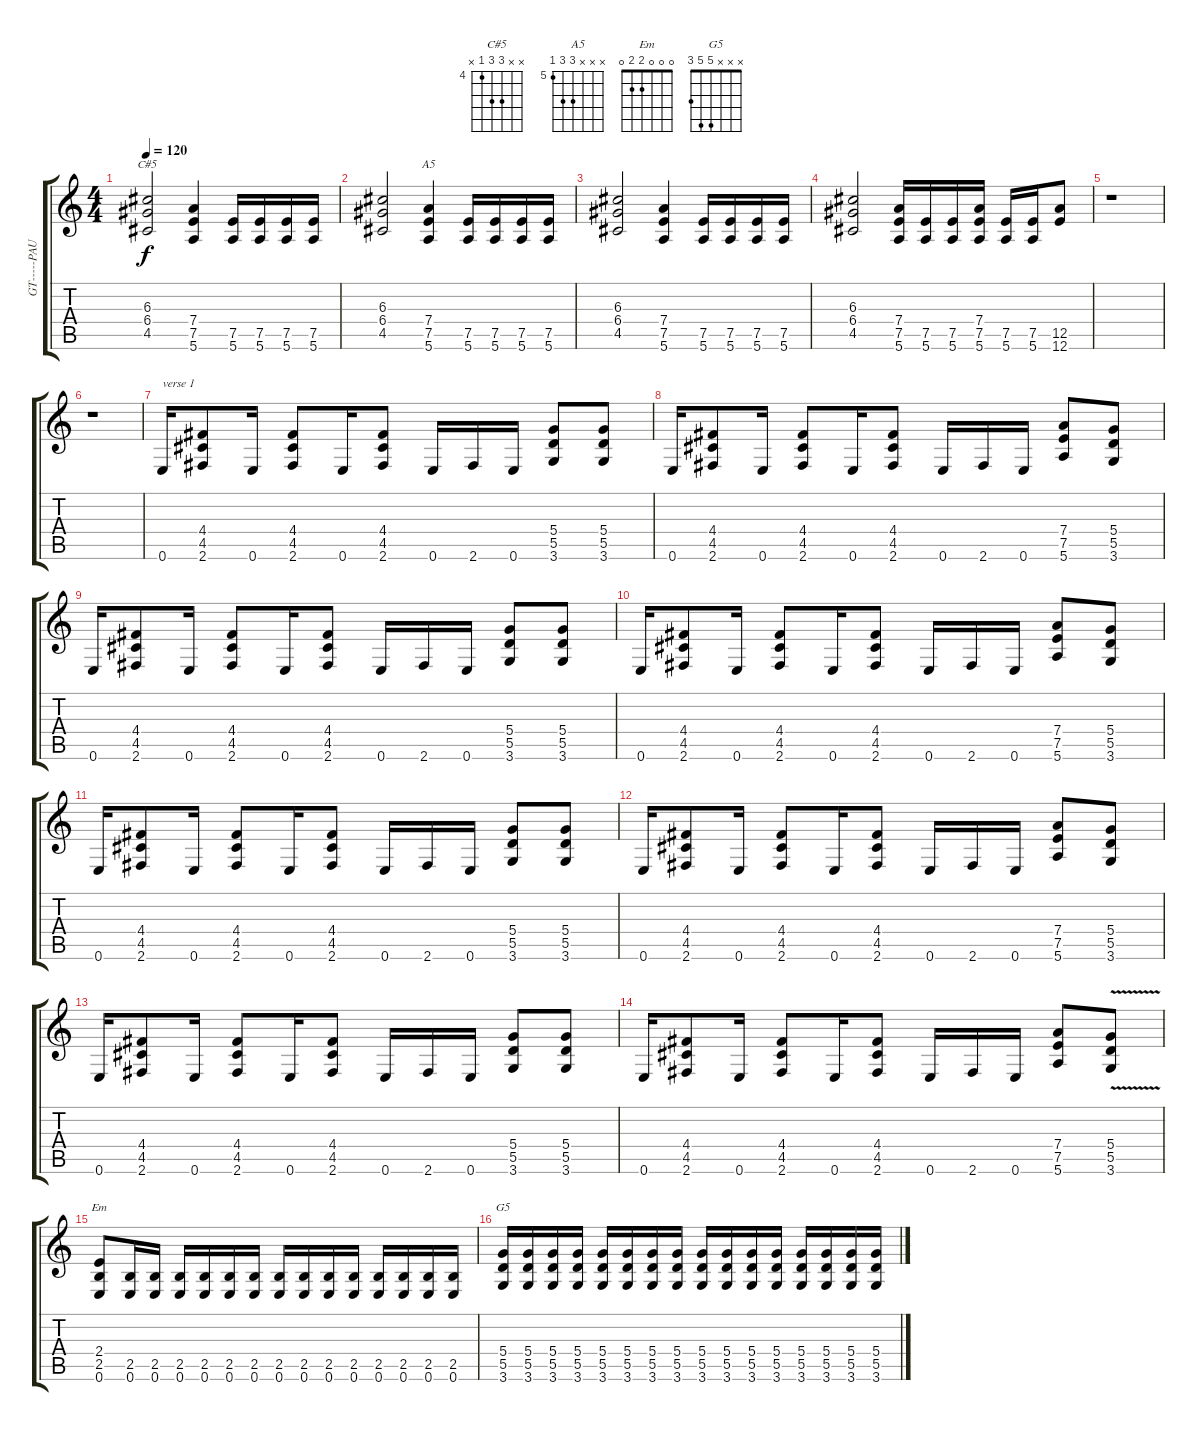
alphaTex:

\track ("GT-----PAUL" "GT-----PAU") {instrument overdrivenguitar}
\staff {score tabs}
\tuning (E4 B3 G3 D3 A2 E2) {hide}
\chord ("C#5" x x 6 6 4 x) {firstfret 4}
\chord ("A5" x x x 7 7 5) {firstfret 5}
\chord ("Em" 0 0 0 2 2 0)
\chord ("G5" x x x 5 5 3)
\ts (4 4)
\tempo 120
\clef g2
\ks c
(6.3 6.4 4.5).2{ch "C#5" dy f} (7.4 7.5 5.6).4 (7.5 5.6).16 (7.5 5.6).16 (7.5 5.6).16 (7.5 5.6).16 |
(6.3 6.4 4.5).2 (7.4 7.5 5.6).4{ch "A5"} (7.5 5.6).16 (7.5 5.6).16 (7.5 5.6).16 (7.5 5.6).16 |
(6.3 6.4 4.5).2 (7.4 7.5 5.6).4 (7.5 5.6).16 (7.5 5.6).16 (7.5 5.6).16 (7.5 5.6).16 |
(6.3 6.4 4.5).2 (7.4 7.5 5.6).16 (7.5 5.6).16 (7.5 5.6).16 (7.4 7.5 5.6).16 (7.5 5.6).16 (7.5 5.6).16 (12.5 12.6).8 |
r.1 |
r.1 |
0.6.16{txt "verse 1"} (4.4 4.5 2.6).8 0.6.16 (4.4 4.5 2.6).8 0.6.16 (4.4 4.5 2.6).8 0.6.16 2.6.16 0.6.16 (5.4 5.5 3.6).8 (5.4 5.5 3.6).8 |
0.6.16 (4.4 4.5 2.6).8 0.6.16 (4.4 4.5 2.6).8 0.6.16 (4.4 4.5 2.6).8 0.6.16 2.6.16 0.6.16 (7.4 7.5 5.6).8 (5.4 5.5 3.6).8 |
0.6.16 (4.4 4.5 2.6).8 0.6.16 (4.4 4.5 2.6).8 0.6.16 (4.4 4.5 2.6).8 0.6.16 2.6.16 0.6.16 (5.4 5.5 3.6).8 (5.4 5.5 3.6).8 |
0.6.16 (4.4 4.5 2.6).8 0.6.16 (4.4 4.5 2.6).8 0.6.16 (4.4 4.5 2.6).8 0.6.16 2.6.16 0.6.16 (7.4 7.5 5.6).8 (5.4 5.5 3.6).8 |
0.6.16 (4.4 4.5 2.6).8 0.6.16 (4.4 4.5 2.6).8 0.6.16 (4.4 4.5 2.6).8 0.6.16 2.6.16 0.6.16 (5.4 5.5 3.6).8 (5.4 5.5 3.6).8 |
0.6.16 (4.4 4.5 2.6).8 0.6.16 (4.4 4.5 2.6).8 0.6.16 (4.4 4.5 2.6).8 0.6.16 2.6.16 0.6.16 (7.4 7.5 5.6).8 (5.4 5.5 3.6).8 |
0.6.16 (4.4 4.5 2.6).8 0.6.16 (4.4 4.5 2.6).8 0.6.16 (4.4 4.5 2.6).8 0.6.16 2.6.16 0.6.16 (5.4 5.5 3.6).8 (5.4 5.5 3.6).8 |
0.6.16 (4.4 4.5 2.6).8 0.6.16 (4.4 4.5 2.6).8 0.6.16 (4.4 4.5 2.6).8 0.6.16 2.6.16 0.6.16 (7.4 7.5 5.6).8 (5.4{v} 5.5{v} 3.6{v}).8 |
(2.4 2.5 0.6).8{ch "Em"} (2.5 0.6).16 (2.5 0.6).16 (2.5 0.6).16 (2.5 0.6).16 (2.5 0.6).16 (2.5 0.6).16 (2.5 0.6).16 (2.5 0.6).16 (2.5 0.6).16 (2.5 0.6).16 (2.5 0.6).16 (2.5 0.6).16 (2.5 0.6).16 (2.5 0.6).16 |
(5.4 5.5 3.6).16{ch "G5"} (5.4 5.5 3.6).16 (5.4 5.5 3.6).16 (5.4 5.5 3.6).16 (5.4 5.5 3.6).16 (5.4 5.5 3.6).16 (5.4 5.5 3.6).16 (5.4 5.5 3.6).16 (5.4 5.5 3.6).16 (5.4 5.5 3.6).16 (5.4 5.5 3.6).16 (5.4 5.5 3.6).16 (5.4 5.5 3.6).16 (5.4 5.5 3.6).16 (5.4 5.5 3.6).16 (5.4 5.5 3.6).16
